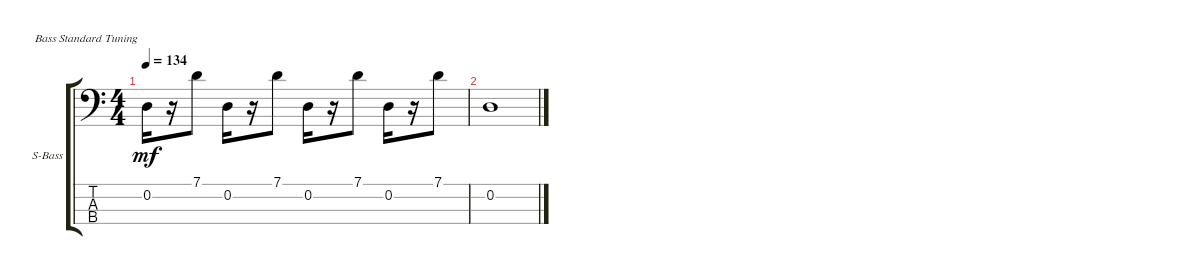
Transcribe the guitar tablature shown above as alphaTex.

\bracketExtendMode groupsimilarinstruments
\firstSystemTrackNameOrientation horizontal
\otherSystemsTrackNameOrientation horizontal
\track ("EL_Bass_rythm" "S-Bass") {instrument synthbass1}
\staff {score tabs}
\tuning (G2 D2 A1 E1)
\ts (4 4)
\tempo 134
\clef f4
\ks c
0.2.16{dy mf} r.16 7.1.8 0.2.16 r.16 7.1.8 0.2.16 r.16 7.1.8 0.2.16 r.16 7.1.8 |
0.2.1
